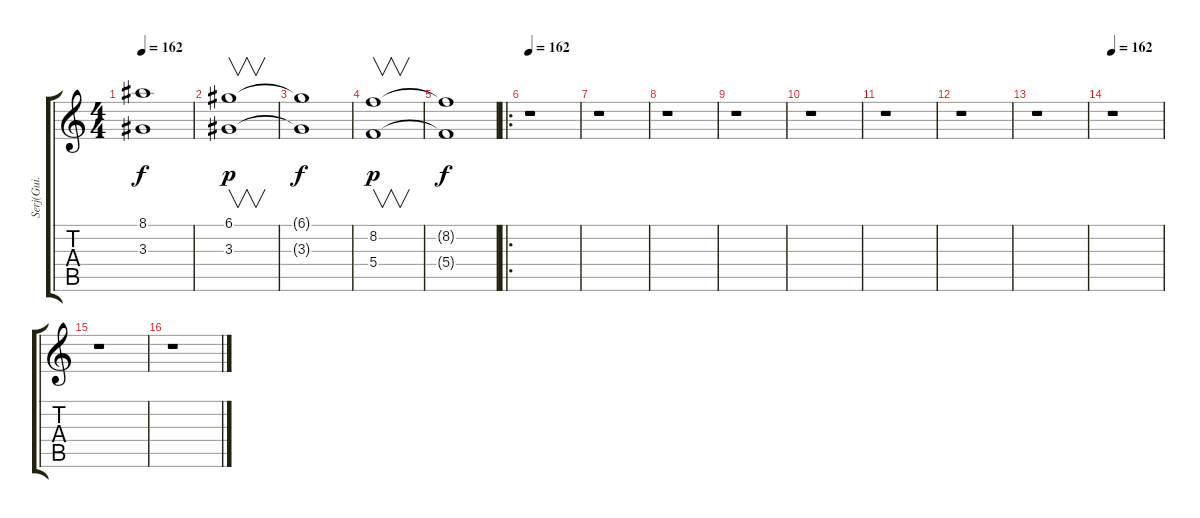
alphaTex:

\track ("Serj(Gui. 1)" "Serj(Gui. ") {instrument distortionguitar}
\staff {score tabs}
\tuning (D4 A3 F3 C3 G2 C2) {hide}
\ts (4 4)
\tempo 162
\clef g2
\ks c
(8.1{t} 3.3{t}).1{dy f} |
(6.1 3.3).1{v dy p} |
(6.1{t} 3.3{t}).1{dy f} |
(8.2 5.4).1{v dy p} |
(8.2{t} 5.4{t}).1{dy f} |
\ro
\tempo 162
r.1 |
r.1 |
r.1 |
r.1 |
r.1 |
r.1 |
r.1 |
r.1 |
\tempo 162
r.1 |
r.1 |
r.1
